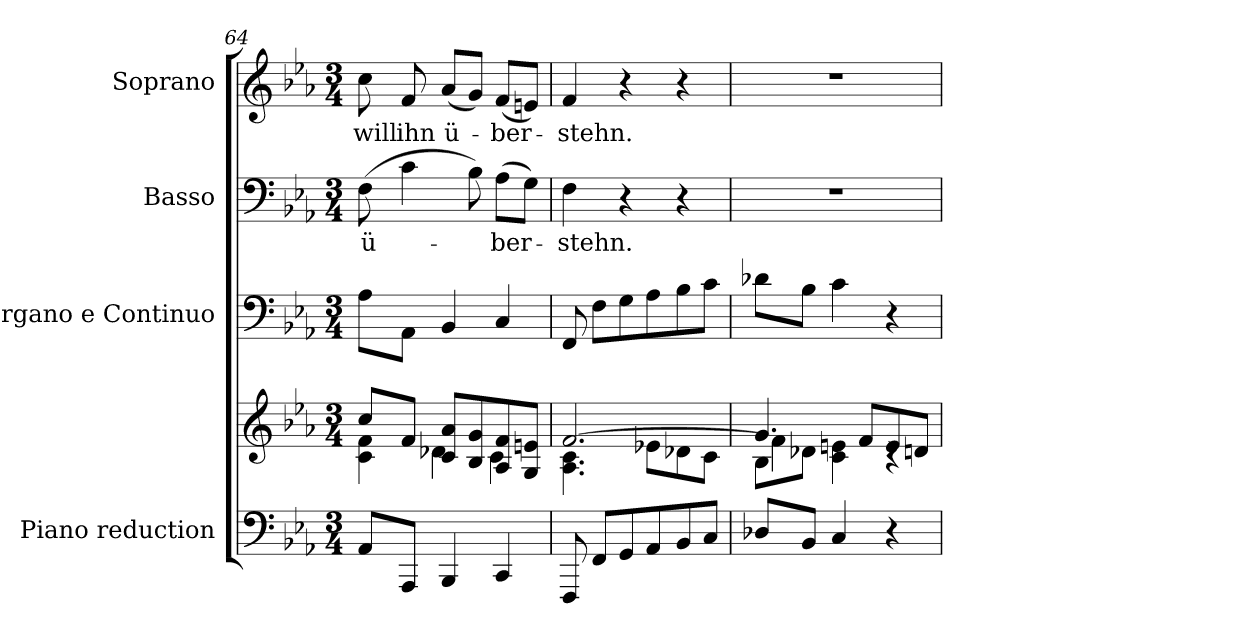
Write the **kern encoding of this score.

**kern	**kern	**kern	**kern	**text	**kern	**text
*part4	*part4	*part3	*part2	*part2	*part1	*part1
*staff5	*staff4	*staff3	*staff2	*staff2	*staff1	*staff1
*I"Piano reduction	*	*I"Organo e Continuo	*I"Basso	*	*I"Soprano	*
*I'Pno	*	*	*	*	*	*
*clefF4	*clefG2	*clefF4	*clefF4	*	*clefG2	*
*k[b-e-a-]	*k[b-e-a-]	*k[b-e-a-]	*k[b-e-a-]	*	*k[b-e-a-]	*
*M3/4	*M3/4	*M3/4	*M3/4	*	*M3/4	*
=64	=64	=64	=64	=64	=64	=64
*	*^	*	*	*	*	*
!	!	!	!	!	!LO:LY:b	!	!LO:LY:b
8AA-/L	8cc/L	4c\ 4f\	8A-\L	(>8F\	ü-	8cc\	will
!	!	!	!	!	!	!	!LO:LY:b
8AAA-/J	8f/J	.	8AA-\J	4c\	.	8f/	ihn
!	!	!	!	!	!	!	!LO:LY:b
4BBB-/	8c/ 8a-/L	4d-X\	4BB-/	.	.	(<8a-/L	ü-
.	8B-/ 8g/	.	.	8B-\)	.	8g/J)	.
!	!	!	!	!	!LO:LY:b	!	!LO:LY:b
4CC/	8A-/ 8f/	4c\	4C/	(>8A-\L	-ber-	(<8f/L	-ber-
.	8G/ 8en/J	.	.	8G\J)	.	8en/J)	.
=65	=65	=65	=65	=65	=65	=65	=65
!	!	!	!	!	!LO:LY:b	!	!LO:LY:b
8FFF/	[2.f/	4.A-\ 4.c\	8FF/	4F\	-stehn.	4f/	-stehn.
8FF/L	.	.	8F\L	.	.	.	.
8GG/	.	.	8G\	4r	.	4r	.
8AA-/	.	8e-X\L	8A-\	.	.	.	.
8BB-/	.	8d-X\	8B-\	4r	.	4r	.
8C/J	.	8c\J	8c\J	.	.	.	.
=66	=66	=66	=66	=66	=66	=66	=66
*	*	*^	*	*	*	*	*
8D-X/L	4.g/	8B-\L	4f\]	8d-X\L	2.r	.	2.r	.
8BB-/J	.	8d-X\J	.	8B-\J	.	.	.	.
4C/	.	4c\ 4en\	2ryy	4c\	.	.	.	.
.	8f/L	.	.	.	.	.	.	.
4r	8e/	4rc	.	4r	.	.	.	.
.	8dn/J	.	.	.	.	.	.	.
*	*v	*v	*v	*	*	*	*	*
=	=	=	=	=	=	=
*-	*-	*-	*-	*-	*-	*-
